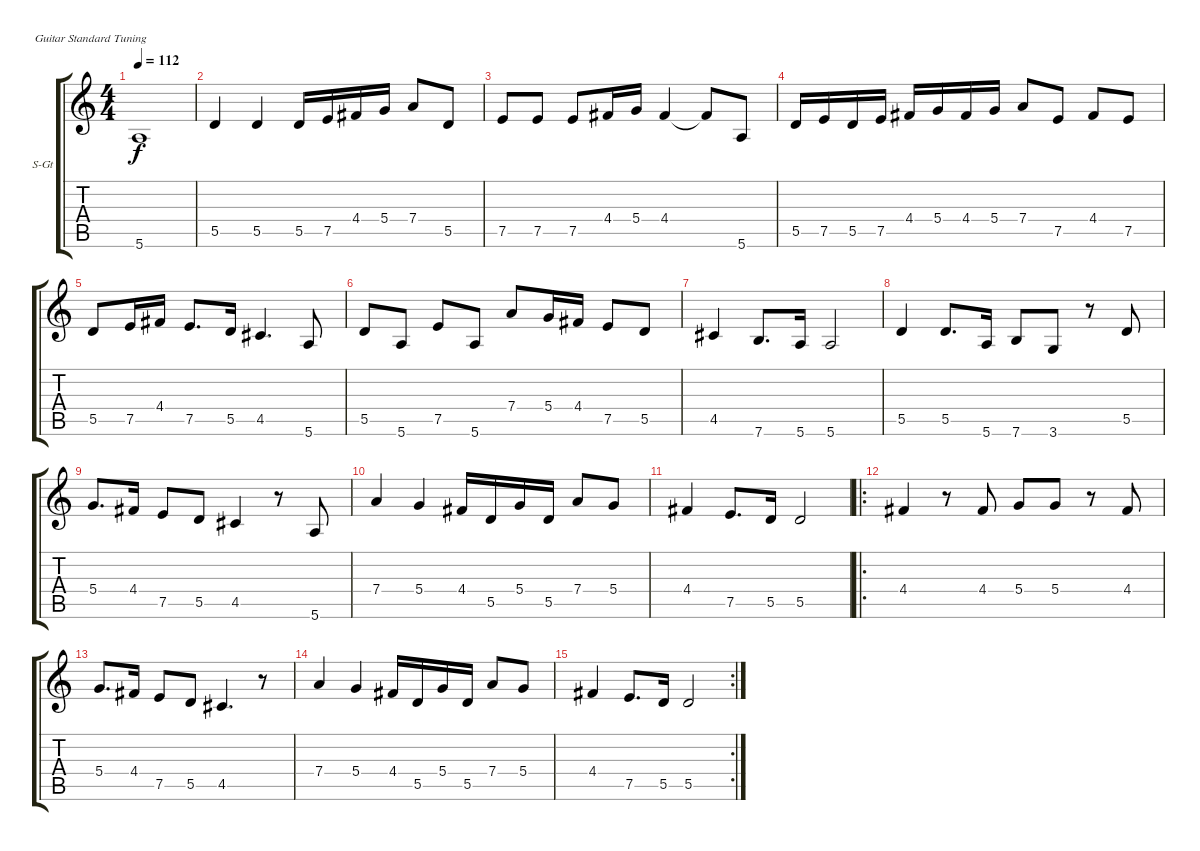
\bracketExtendMode groupsimilarinstruments
\firstSystemTrackNameOrientation horizontal
\otherSystemsTrackNameOrientation horizontal
\track ("Track 1" "S-Gt") {instrument acousticguitarsteel}
\staff {score tabs}
\tuning (E4 B3 G3 D3 A2 E2)
\ts (4 4)
\tempo 112
\clef g2
\ks c
5.6.1{dy f instrument acousticguitarsteel} |
5.5.4 5.5.4 5.5.16 7.5.16 4.4.16 5.4.16 7.4.8 5.5.8 |
7.5.8 7.5.8 7.5.8 4.4.16 5.4.16 4.4.4 4.4{t}.8 5.6.8 |
5.5.16 7.5.16 5.5.16 7.5.16 4.4.16 5.4.16 4.4.16 5.4.16 7.4.8 7.5.8 4.4.8 7.5.8 |
5.5.8 7.5.16 4.4.16 7.5.8{d} 5.5.16 4.5.4{d} 5.6.8 |
5.5.8 5.6.8 7.5.8 5.6.8 7.4.8 5.4.16 4.4.16 7.5.8 5.5.8 |
4.5.4 7.6.8{d} 5.6.16 5.6.2 |
5.5.4 5.5.8{d} 5.6.16 7.6.8 3.6.8 r.8 5.5.8 |
5.4.8{d} 4.4.16 7.5.8 5.5.8 4.5.4 r.8 5.6.8 |
7.4.4 5.4.4 4.4.16 5.5.16 5.4.16 5.5.16 7.4.8 5.4.8 |
4.4.4 7.5.8{d} 5.5.16 5.5.2 |
\ro
4.4.4 r.8 4.4.8 5.4.8 5.4.8 r.8 4.4.8 |
5.4.8{d} 4.4.16 7.5.8 5.5.8 4.5.4{d} r.8 |
7.4.4 5.4.4 4.4.16 5.5.16 5.4.16 5.5.16 7.4.8 5.4.8 |
\rc 2
4.4.4 7.5.8{d} 5.5.16 5.5.2
